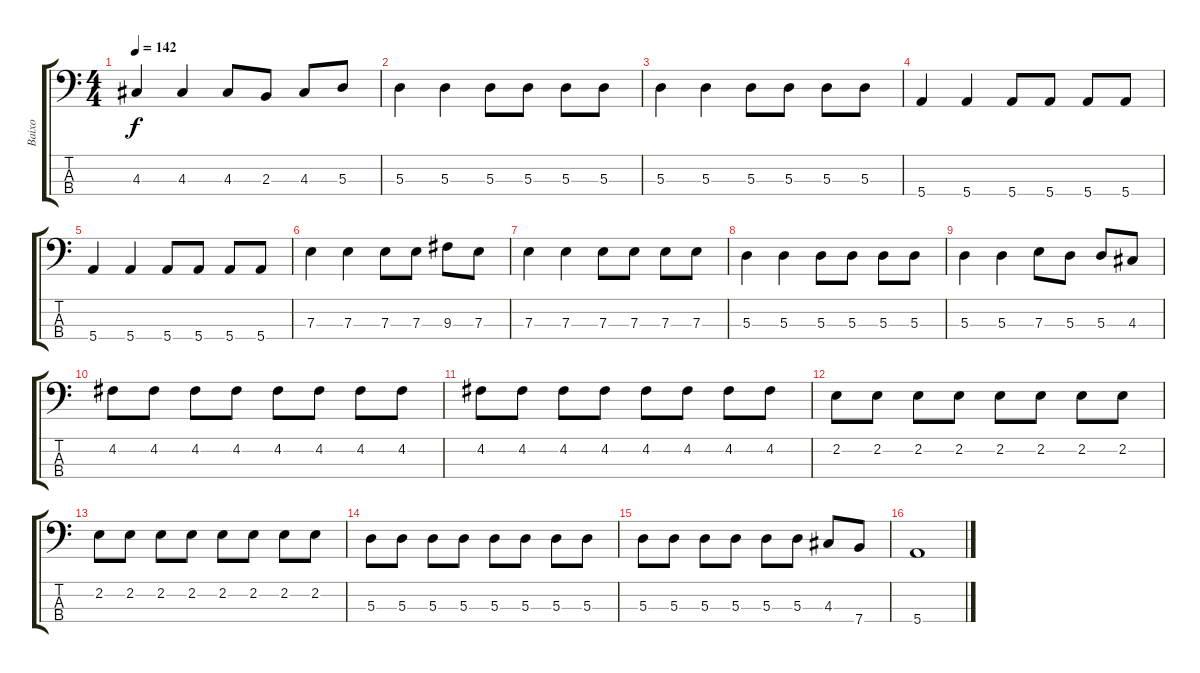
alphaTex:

\track ("Baixo" "Baixo") {instrument electricbasspick}
\staff {score tabs}
\tuning (G2 D2 A1 E1) {hide}
\ts (4 4)
\tempo 142
\clef f4
\ks c
4.3.4{dy f} 4.3.4 4.3.8 2.3.8 4.3.8 5.3.8 |
5.3.4 5.3.4 5.3.8 5.3.8 5.3.8 5.3.8 |
5.3.4 5.3.4 5.3.8 5.3.8 5.3.8 5.3.8 |
5.4.4 5.4.4 5.4.8 5.4.8 5.4.8 5.4.8 |
5.4.4 5.4.4 5.4.8 5.4.8 5.4.8 5.4.8 |
7.3.4 7.3.4 7.3.8 7.3.8 9.3.8 7.3.8 |
7.3.4 7.3.4 7.3.8 7.3.8 7.3.8 7.3.8 |
5.3.4 5.3.4 5.3.8 5.3.8 5.3.8 5.3.8 |
5.3.4 5.3.4 7.3.8 5.3.8 5.3.8 4.3.8 |
4.2.8 4.2.8 4.2.8 4.2.8 4.2.8 4.2.8 4.2.8 4.2.8 |
4.2.8 4.2.8 4.2.8 4.2.8 4.2.8 4.2.8 4.2.8 4.2.8 |
2.2.8 2.2.8 2.2.8 2.2.8 2.2.8 2.2.8 2.2.8 2.2.8 |
2.2.8 2.2.8 2.2.8 2.2.8 2.2.8 2.2.8 2.2.8 2.2.8 |
5.3.8 5.3.8 5.3.8 5.3.8 5.3.8 5.3.8 5.3.8 5.3.8 |
5.3.8 5.3.8 5.3.8 5.3.8 5.3.8 5.3.8 4.3.8 7.4.8 |
5.4.1
